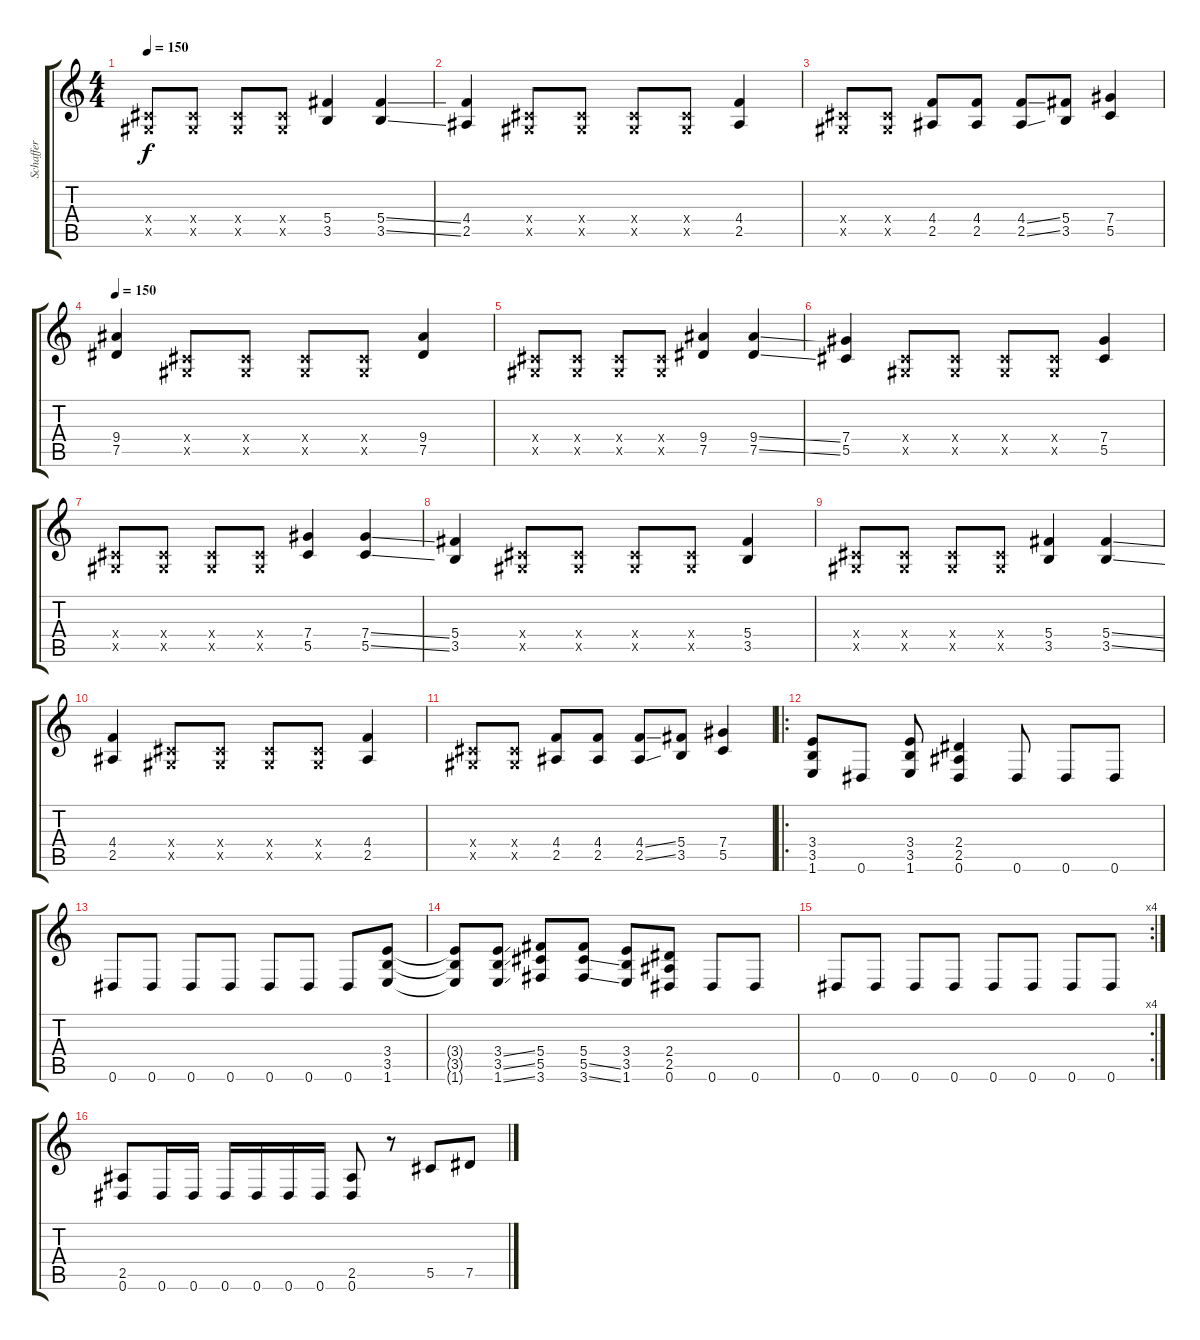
\track ("Schaffer" "Schaffer") {instrument distortionguitar}
\staff {score tabs}
\tuning (Eb4 Bb3 Gb3 Db3 Ab2 Eb2) {hide}
\ts (4 4)
\tempo 150
\clef g2
\ks c
(0.4{x} 0.5{x}).8{dy f} (0.4{x} 0.5{x}).8 (0.4{x} 0.5{x}).8 (0.4{x} 0.5{x}).8 (5.4 3.5).4 (5.4{ss} 3.5{ss}).4 |
(4.4 2.5).4 (0.4{x} 0.5{x}).8 (0.4{x} 0.5{x}).8 (0.4{x} 0.5{x}).8 (0.4{x} 0.5{x}).8 (4.4 2.5).4 |
(0.4{x} 0.5{x}).8 (0.4{x} 0.5{x}).8 (4.4 2.5).8 (4.4 2.5).8 (4.4{ss} 2.5{ss}).8 (5.4 3.5).8 (7.4 5.5).4 |
\tempo 150
(9.4 7.5).4{instrument acousticguitarsteel} (0.4{x} 0.5{x}).8 (0.4{x} 0.5{x}).8 (0.4{x} 0.5{x}).8 (0.4{x} 0.5{x}).8 (9.4 7.5).4 |
(0.4{x} 0.5{x}).8 (0.4{x} 0.5{x}).8 (0.4{x} 0.5{x}).8 (0.4{x} 0.5{x}).8 (9.4 7.5).4 (9.4{ss} 7.5{ss}).4 |
(7.4 5.5).4 (0.4{x} 0.5{x}).8 (0.4{x} 0.5{x}).8 (0.4{x} 0.5{x}).8 (0.4{x} 0.5{x}).8 (7.4 5.5).4 |
(0.4{x} 0.5{x}).8 (0.4{x} 0.5{x}).8 (0.4{x} 0.5{x}).8 (0.4{x} 0.5{x}).8 (7.4 5.5).4 (7.4{ss} 5.5{ss}).4 |
(5.4 3.5).4 (0.4{x} 0.5{x}).8 (0.4{x} 0.5{x}).8 (0.4{x} 0.5{x}).8 (0.4{x} 0.5{x}).8 (5.4 3.5).4 |
(0.4{x} 0.5{x}).8 (0.4{x} 0.5{x}).8 (0.4{x} 0.5{x}).8 (0.4{x} 0.5{x}).8 (5.4 3.5).4 (5.4{ss} 3.5{ss}).4 |
(4.4 2.5).4 (0.4{x} 0.5{x}).8 (0.4{x} 0.5{x}).8 (0.4{x} 0.5{x}).8 (0.4{x} 0.5{x}).8 (4.4 2.5).4 |
(0.4{x} 0.5{x}).8 (0.4{x} 0.5{x}).8 (4.4 2.5).8 (4.4 2.5).8 (4.4{ss} 2.5{ss}).8 (5.4 3.5).8 (7.4 5.5).4 |
\ro
(3.4 3.5 1.6).8{instrument distortionguitar} 0.6.8 (3.4 3.5 1.6).8 (2.4 2.5 0.6).4 0.6.8 0.6.8 0.6.8 |
0.6.8 0.6.8 0.6.8 0.6.8 0.6.8 0.6.8 0.6.8 (3.4 3.5 1.6).8 |
(3.4{t} 3.5{t} 1.6{t}).8 (3.4{ss} 3.5{ss} 1.6{ss}).8 (5.4 5.5 3.6).8 (5.4 5.5{ss} 3.6{ss}).8 (3.4 3.5 1.6).8 (2.4 2.5 0.6).8 0.6.8 0.6.8 |
\rc 4
0.6.8 0.6.8 0.6.8 0.6.8 0.6.8 0.6.8 0.6.8 0.6.8 |
(2.5 0.6).8 0.6.16 0.6.16 0.6.16 0.6.16 0.6.16 0.6.16 (2.5 0.6).8 r.8 5.5.8 7.5.8
